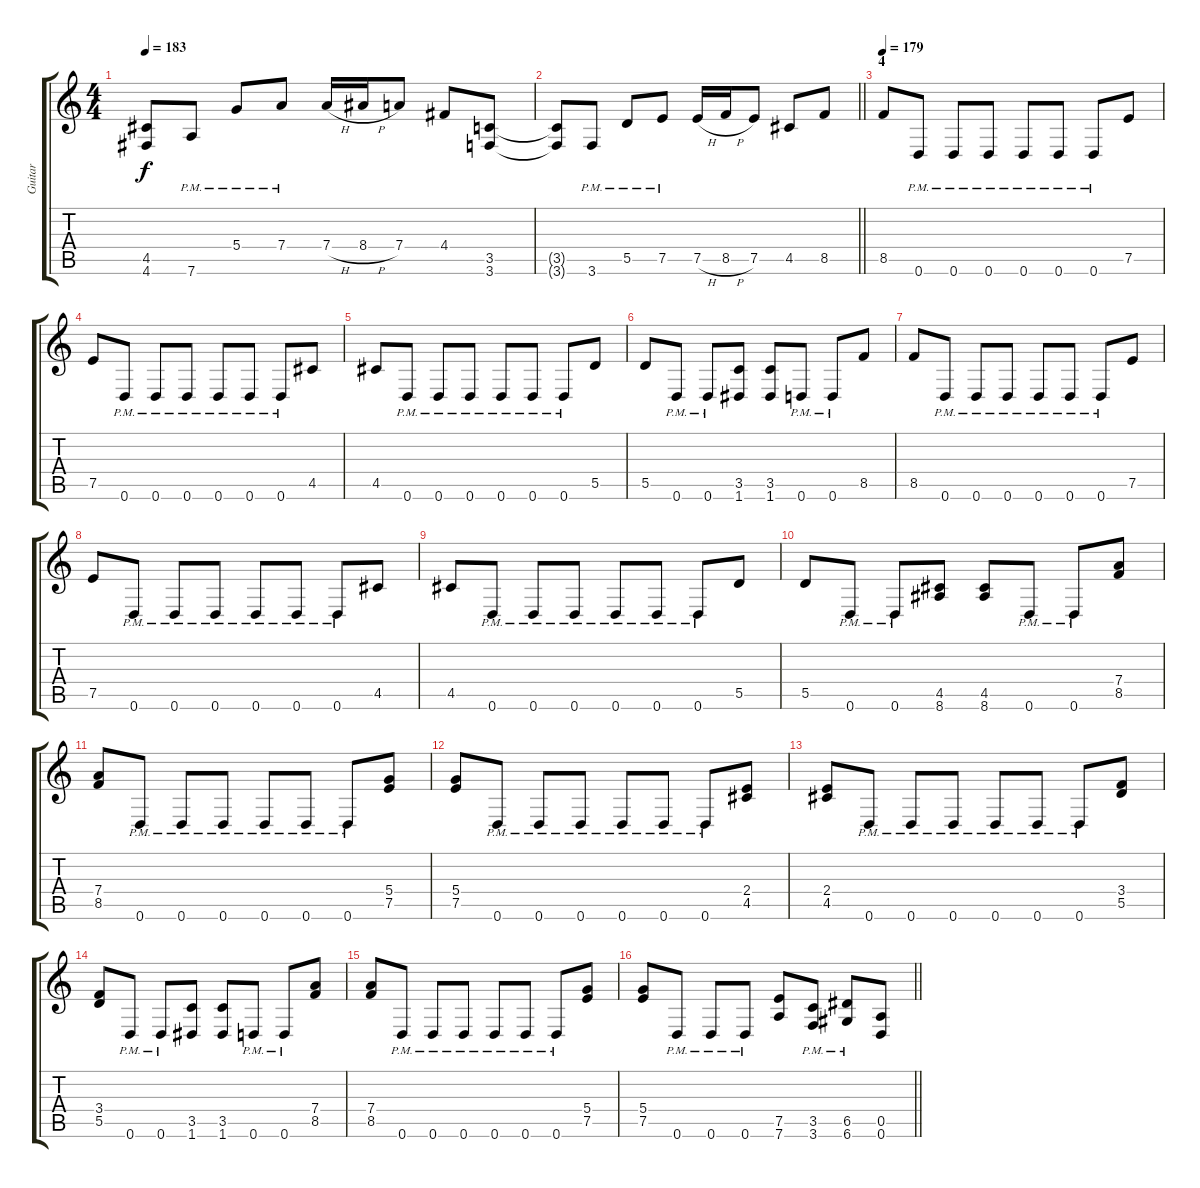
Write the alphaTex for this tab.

\track ("Guitar" "Guitar") {instrument distortionguitar}
\staff {score tabs}
\tuning (E4 B3 G3 D3 A2 D2) {hide}
\ts (4 4)
\tempo 183
\clef g2
\ks c
(4.5{t} 4.6{t}).8{dy f} 7.6{pm}.8 5.4{pm}.8 7.4{pm}.8 7.4{h}.16 8.4{h}.16 7.4.8 4.4.8 (3.5 3.6).8 |
\barLineRight lightlight
(3.5{t} 3.6{t}).8 3.6{pm}.8 5.5{pm}.8 7.5{pm}.8 7.5{h}.16 8.5{h}.16 7.5.8 4.5.8 8.5.8 |
\section ("" "4")
\tempo 179
8.5.8 0.6{pm}.8 0.6{pm}.8 0.6{pm}.8 0.6{pm}.8 0.6{pm}.8 0.6{pm}.8 7.5.8 |
7.5.8 0.6{pm}.8 0.6{pm}.8 0.6{pm}.8 0.6{pm}.8 0.6{pm}.8 0.6{pm}.8 4.5.8 |
4.5.8 0.6{pm}.8 0.6{pm}.8 0.6{pm}.8 0.6{pm}.8 0.6{pm}.8 0.6{pm}.8 5.5.8 |
5.5.8 0.6{pm}.8 0.6{pm}.8 (3.5 1.6).8 (3.5 1.6).8 0.6{pm}.8 0.6{pm}.8 8.5.8 |
8.5.8 0.6{pm}.8 0.6{pm}.8 0.6{pm}.8 0.6{pm}.8 0.6{pm}.8 0.6{pm}.8 7.5.8 |
7.5.8 0.6{pm}.8 0.6{pm}.8 0.6{pm}.8 0.6{pm}.8 0.6{pm}.8 0.6{pm}.8 4.5.8 |
4.5.8 0.6{pm}.8 0.6{pm}.8 0.6{pm}.8 0.6{pm}.8 0.6{pm}.8 0.6{pm}.8 5.5.8 |
5.5.8 0.6{pm}.8 0.6{pm}.8 (4.5 8.6).8 (4.5 8.6).8 0.6{pm}.8 0.6{pm}.8 (7.4 8.5).8 |
(7.4 8.5).8 0.6{pm}.8 0.6{pm}.8 0.6{pm}.8 0.6{pm}.8 0.6{pm}.8 0.6{pm}.8 (5.4 7.5).8 |
(5.4 7.5).8 0.6{pm}.8 0.6{pm}.8 0.6{pm}.8 0.6{pm}.8 0.6{pm}.8 0.6{pm}.8 (2.4 4.5).8 |
(2.4 4.5).8 0.6{pm}.8 0.6{pm}.8 0.6{pm}.8 0.6{pm}.8 0.6{pm}.8 0.6{pm}.8 (3.4 5.5).8 |
(3.4 5.5).8 0.6{pm}.8 0.6{pm}.8 (3.5 1.6).8 (3.5 1.6).8 0.6{pm}.8 0.6{pm}.8 (7.4 8.5).8 |
(7.4 8.5).8 0.6{pm}.8 0.6{pm}.8 0.6{pm}.8 0.6{pm}.8 0.6{pm}.8 0.6{pm}.8 (5.4 7.5).8 |
\barLineRight lightlight
(5.4 7.5).8 0.6{pm}.8 0.6{pm}.8 0.6{pm}.8 (7.5 7.6).8 (3.5{pm} 3.6{pm}).8 (6.5{pm} 6.6{pm}).8 (0.5 0.6).8
